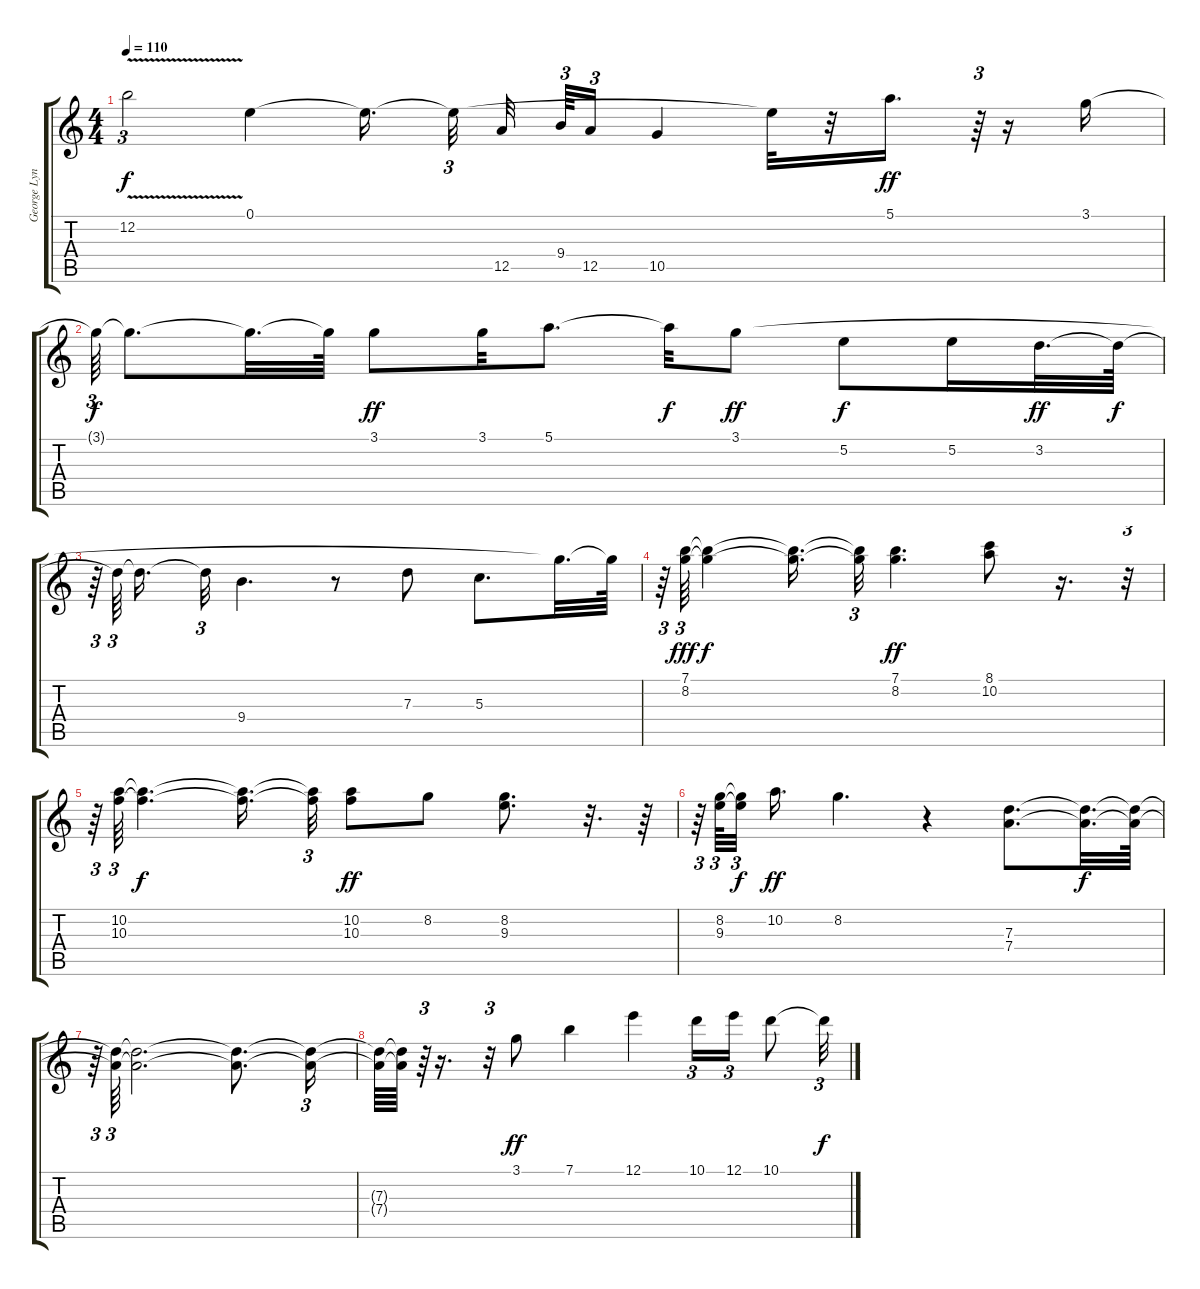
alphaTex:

\track ("George Lynch" "George Lyn") {instrument distortionguitar}
\staff {score tabs}
\tuning (E4 B3 G3 D3 A2 E2) {hide}
\ts (4 4)
\tempo 110
\clef g2
\ks c
12.2{v}.2{tu (3 2) dy f} 0.1.4 0.1{t}.16{d beam splitsecondary} 0.1{t}.32{tu (3 2) beam splitsecondary} 12.5.32{beam splitsecondary} 9.4.64{tu (3 2)} 12.5.16{tu (3 2)} 10.5.4 0.1{t}.32 r.32 5.1.16{d dy ff} r.64{tu (3 2)} r.16 3.1.16 |
3.1{t}.64{tu (3 2) dy f} 3.1{t}.8{d} 3.1{t}.32{d} 3.1{t}.64 3.1.8{dy ff} 3.1.32 5.1.8{d} 5.1{t}.32{dy f} 3.1.8{dy ff} 5.2.8{dy f} 5.2.16 3.2.32{d dy ff} 3.2{t}.64{dy f} |
r.64{tu (3 2)} 3.2{t}.64{tu (3 2) beam splitsecondary} 3.2{t}.16{d} 3.2{t}.32{tu (3 2)} 9.4.4{d} r.8 7.3.8 5.3.8{d} 3.1{t}.32{d} 3.1{t}.64 |
r.64{tu (3 2)} (7.1 8.2).64{tu (3 2) dy fff} (7.1{t} 8.2{t}).4{dy f} (7.1{t} 8.2{t}).16{d} (7.1{t} 8.2{t}).32{tu (3 2)} (7.1 8.2).4{d dy ff} (8.1 10.2).8 r.16{d} r.32{tu (3 2)} |
r.64{tu (3 2)} (10.2 10.3).64{tu (3 2)} (10.2{t} 10.3{t}).4{d dy f} (10.2{t} 10.3{t}).16{d} (10.2{t} 10.3{t}).32{tu (3 2)} (10.2 10.3).8{dy ff} 8.2.8 (8.2 9.3).8{d} r.32{d} r.64 |
r.64{tu (3 2)} (8.2 9.3).64{tu (3 2)} (8.2{t} 9.3{t}).32{tu (3 2) dy f beam splitsecondary} 10.2.16{d dy ff} 8.2.4{d} r.4 (7.3 7.4).8{d} (7.3{t} 7.4{t}).32{d dy f} (7.3{t} 7.4{t}).64 |
r.64{tu (3 2)} (7.3{t} 7.4{t}).64{tu (3 2)} (7.3{t} 7.4{t}).2{d} (7.3{t} 7.4{t}).8{d} (7.3{t} 7.4{t}).16{tu (3 2)} |
(7.3{t} 7.4{t}).64 (7.3{t} 7.4{t}).64 r.64{tu (3 2)} r.16{d} r.32{tu (3 2)} 3.1.8{dy ff} 7.1.4 12.1.4 10.1.16{tu (3 2)} 12.1.16{tu (3 2)} 10.1.8 10.1{t}.32{tu (3 2) dy f}
